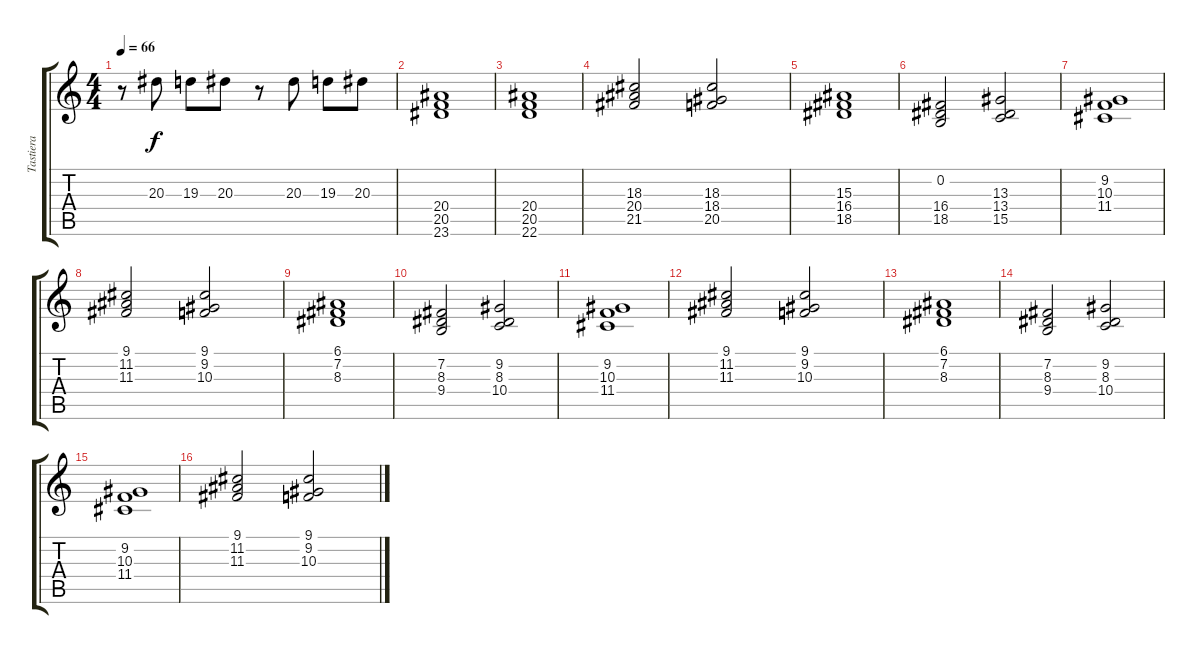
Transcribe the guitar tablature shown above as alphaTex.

\track ("Tastiera" "Tastiera") {instrument synthstrings1}
\staff {score tabs}
\tuning (E4 B3 G3 D3 A2 E2) {hide}
\ts (4 4)
\tempo 66
\clef g2
\ks c
r.8{dy f} 20.3.8 19.3.8 20.3.8 r.8 20.3.8 19.3.8 20.3.8 |
(20.4 20.5 23.6).1 |
(20.4 20.5 22.6).1 |
(18.3 20.4 21.5).2 (18.3 18.4 20.5).2 |
(15.3 16.4 18.5).1 |
(0.2 16.4 18.5).2 (13.3 13.4 15.5).2 |
(9.2 10.3 11.4).1 |
(9.1 11.2 11.3).2 (9.1 9.2 10.3).2 |
(6.1 7.2 8.3).1 |
(7.2 8.3 9.4).2 (9.2 8.3 10.4).2 |
(9.2 10.3 11.4).1 |
(9.1 11.2 11.3).2 (9.1 9.2 10.3).2 |
(6.1 7.2 8.3).1 |
(7.2 8.3 9.4).2 (9.2 8.3 10.4).2 |
(9.2 10.3 11.4).1 |
(9.1 11.2 11.3).2 (9.1 9.2 10.3).2
